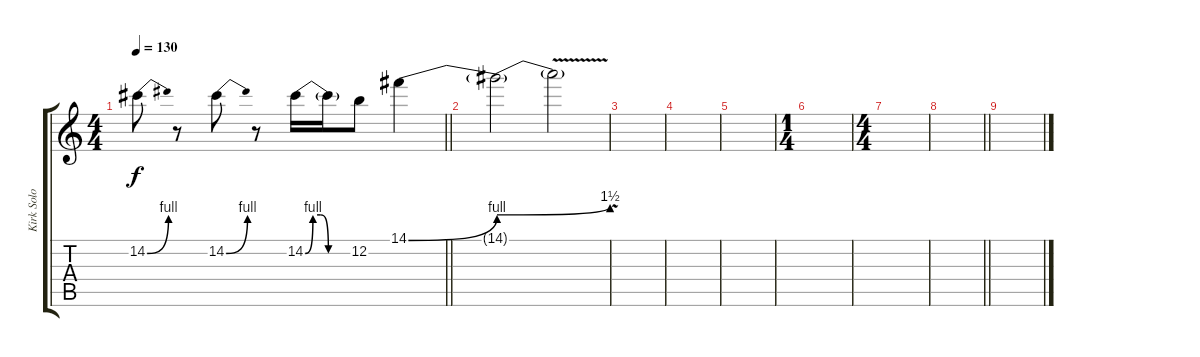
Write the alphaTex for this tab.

\track ("Kirk Solo" "Kirk Solo") {instrument distortionguitar}
\staff {score tabs}
\tuning (E4 B3 G3 D3 A2 E2) {hide}
\ts (4 4)
\tempo 130
\clef g2
\barLineRight lightlight
\ks c
14.2{be (bend 0 0 60 4)}.8{dy f} r.8 14.2{be (bend 0 0 60 4)}.8 r.8 14.2{be (custom 0 0 10 4 20 4 30 0 60 0)}.16 14.2{t}.16 12.2.8 14.1{be (bend 0 0 60 4)}.4 |
\section ("" "")
14.1{be (bend 0 4 60 6) t}.2 14.1{v t}.2 |
|
|
|
\ts (1 4)
|
\ts (4 4)
|
\barLineRight lightlight
|
\section ("" "")
